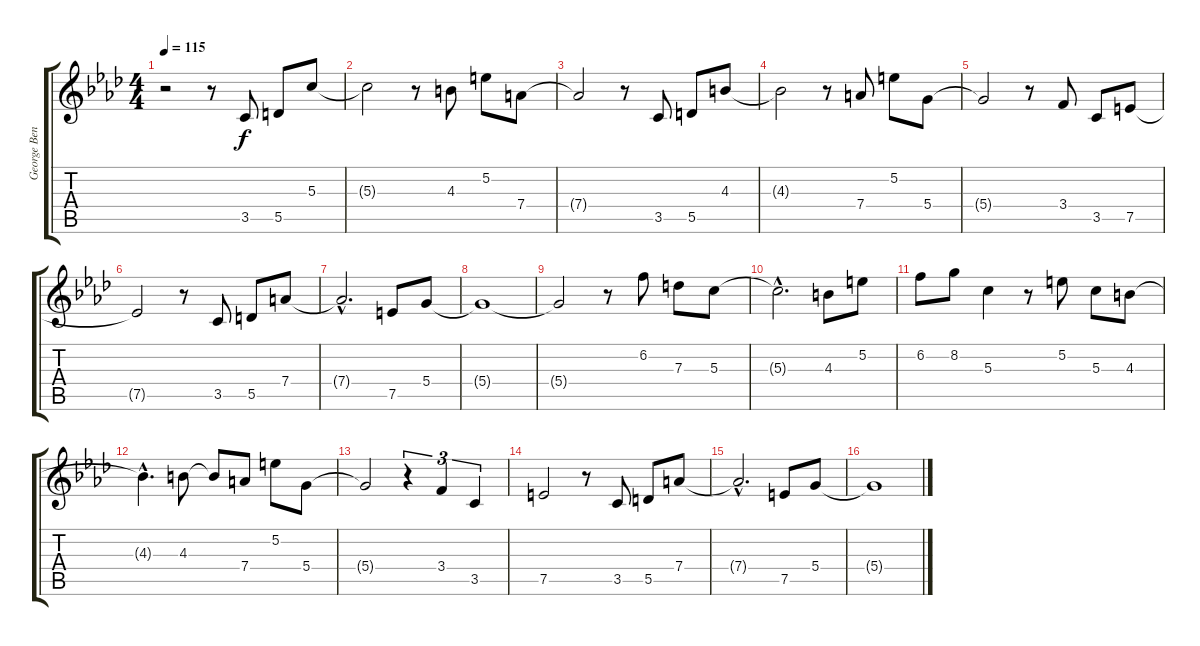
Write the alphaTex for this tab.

\track ("George Benson" "George Ben") {instrument electricguitarjazz}
\staff {score tabs}
\tuning (E4 B3 G3 D3 A2 E2) {hide}
\ts (4 4)
\tempo 115
\clef g2
\ks ab
r.2{dy f instrument electricguitarjazz} r.8 3.5.8 5.5.8 5.3.8 |
5.3{t}.2 r.8 4.3.8 5.2.8 7.4.8 |
7.4{t}.2 r.8 3.5.8 5.5.8 4.3.8 |
4.3{t}.2 r.8 7.4.8 5.2.8 5.4.8 |
5.4{t}.2 r.8 3.4.8 3.5.8 7.5.8 |
7.5{t}.2 r.8 3.5.8 5.5.8 7.4.8 |
7.4{hac t}.2{d} 7.5.8 5.4.8 |
5.4{t}.1 |
5.4{t}.2 r.8 6.2.8 7.3.8 5.3.8 |
5.3{hac t}.2{d} 4.3.8 5.2.8 |
6.2.8 8.2.8 5.3.4 r.8 5.2.8 5.3.8 4.3.8 |
4.3{hac t}.4{d} 4.3.8 4.3{t}.8 7.4.8 5.2.8 5.4.8 |
5.4{t}.2 r.4{tu (3 2)} 3.4.4{tu (3 2)} 3.5.4{tu (3 2)} |
7.5.2 r.8 3.5.8 5.5.8 7.4.8 |
7.4{hac t}.2{d} 7.5.8 5.4.8 |
5.4{t}.1
